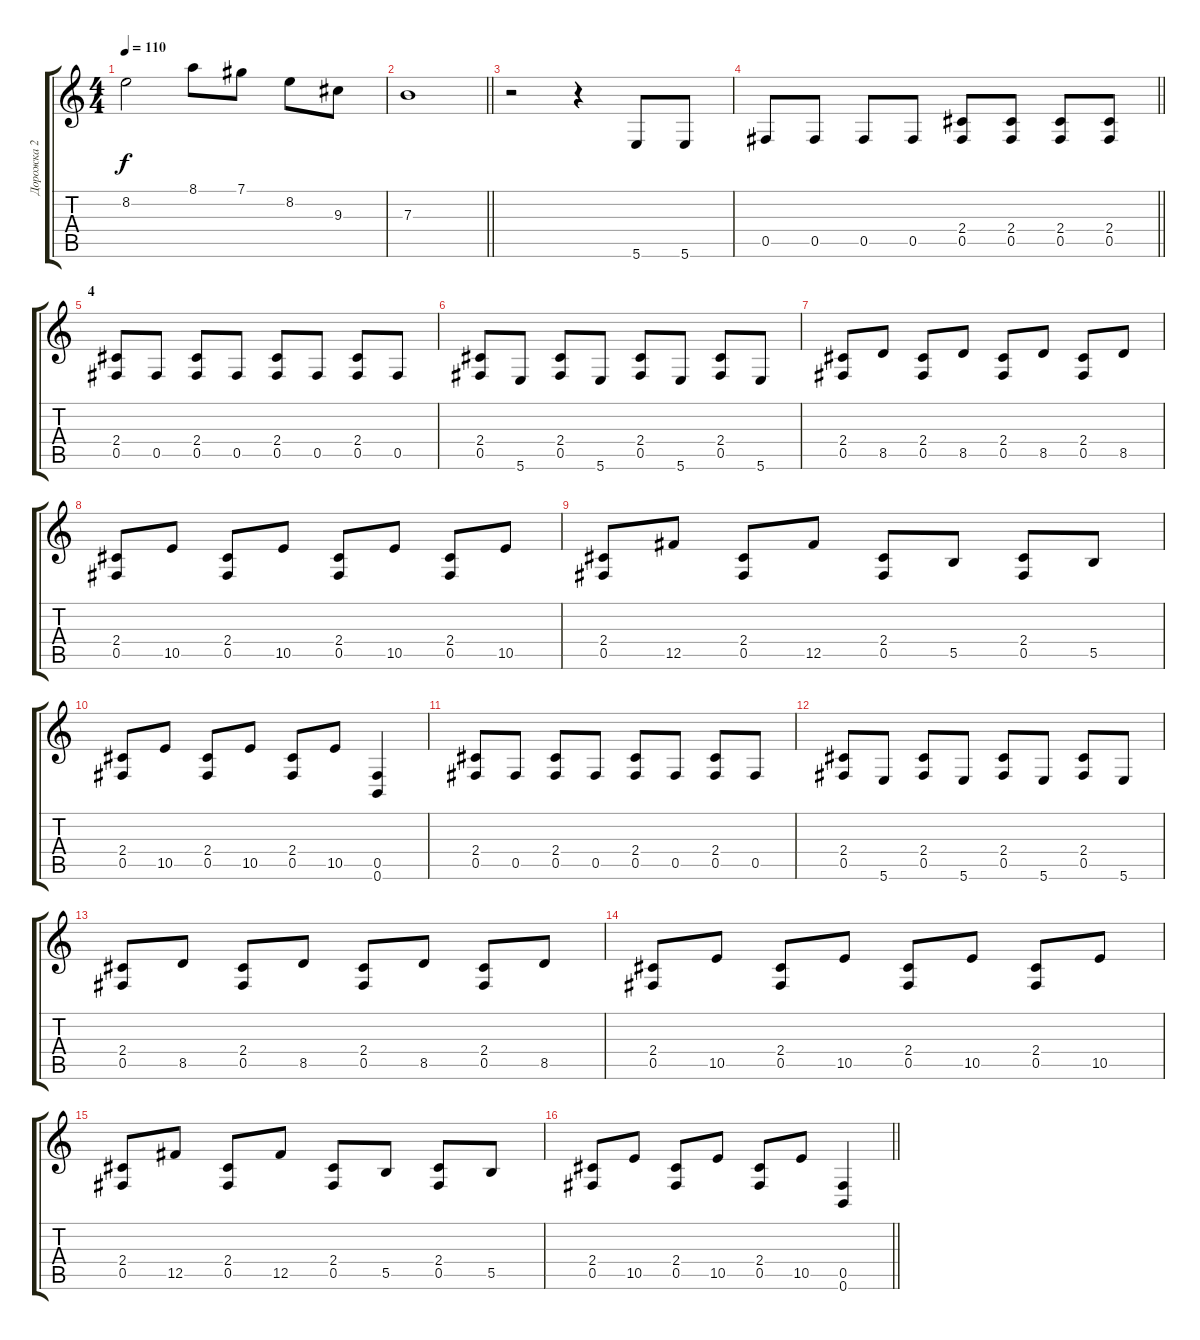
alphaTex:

\track ("Дорожка 2" "Дорожка 2") {instrument distortionguitar}
\staff {score tabs}
\tuning (Db4 Ab3 E3 B2 Gb2 B1) {hide}
\ts (4 4)
\tempo 110
\clef g2
\ks c
8.2.2{dy f} 8.1.8 7.1.8 8.2.8 9.3.8 |
\barLineRight lightlight
7.3.1 |
\section ("" " ")
r.2 r.4 5.6.8 5.6.8 |
\barLineRight lightlight
0.5.8 0.5.8 0.5.8 0.5.8 (2.4 0.5).8 (2.4 0.5).8 (2.4 0.5).8 (2.4 0.5).8 |
\section ("" "4")
(2.4 0.5).8 0.5.8 (2.4 0.5).8 0.5.8 (2.4 0.5).8 0.5.8 (2.4 0.5).8 0.5.8 |
(2.4 0.5).8 5.6.8 (2.4 0.5).8 5.6.8 (2.4 0.5).8 5.6.8 (2.4 0.5).8 5.6.8 |
(2.4 0.5).8 8.5.8 (2.4 0.5).8 8.5.8 (2.4 0.5).8 8.5.8 (2.4 0.5).8 8.5.8 |
(2.4 0.5).8 10.5.8 (2.4 0.5).8 10.5.8 (2.4 0.5).8 10.5.8 (2.4 0.5).8 10.5.8 |
(2.4 0.5).8 12.5.8 (2.4 0.5).8 12.5.8 (2.4 0.5).8 5.5.8 (2.4 0.5).8 5.5.8 |
(2.4 0.5).8 10.5.8 (2.4 0.5).8 10.5.8 (2.4 0.5).8 10.5.8 (0.5 0.6).4 |
(2.4 0.5).8 0.5.8 (2.4 0.5).8 0.5.8 (2.4 0.5).8 0.5.8 (2.4 0.5).8 0.5.8 |
(2.4 0.5).8 5.6.8 (2.4 0.5).8 5.6.8 (2.4 0.5).8 5.6.8 (2.4 0.5).8 5.6.8 |
(2.4 0.5).8 8.5.8 (2.4 0.5).8 8.5.8 (2.4 0.5).8 8.5.8 (2.4 0.5).8 8.5.8 |
(2.4 0.5).8 10.5.8 (2.4 0.5).8 10.5.8 (2.4 0.5).8 10.5.8 (2.4 0.5).8 10.5.8 |
(2.4 0.5).8 12.5.8 (2.4 0.5).8 12.5.8 (2.4 0.5).8 5.5.8 (2.4 0.5).8 5.5.8 |
\barLineRight lightlight
(2.4 0.5).8 10.5.8 (2.4 0.5).8 10.5.8 (2.4 0.5).8 10.5.8 (0.5 0.6).4
